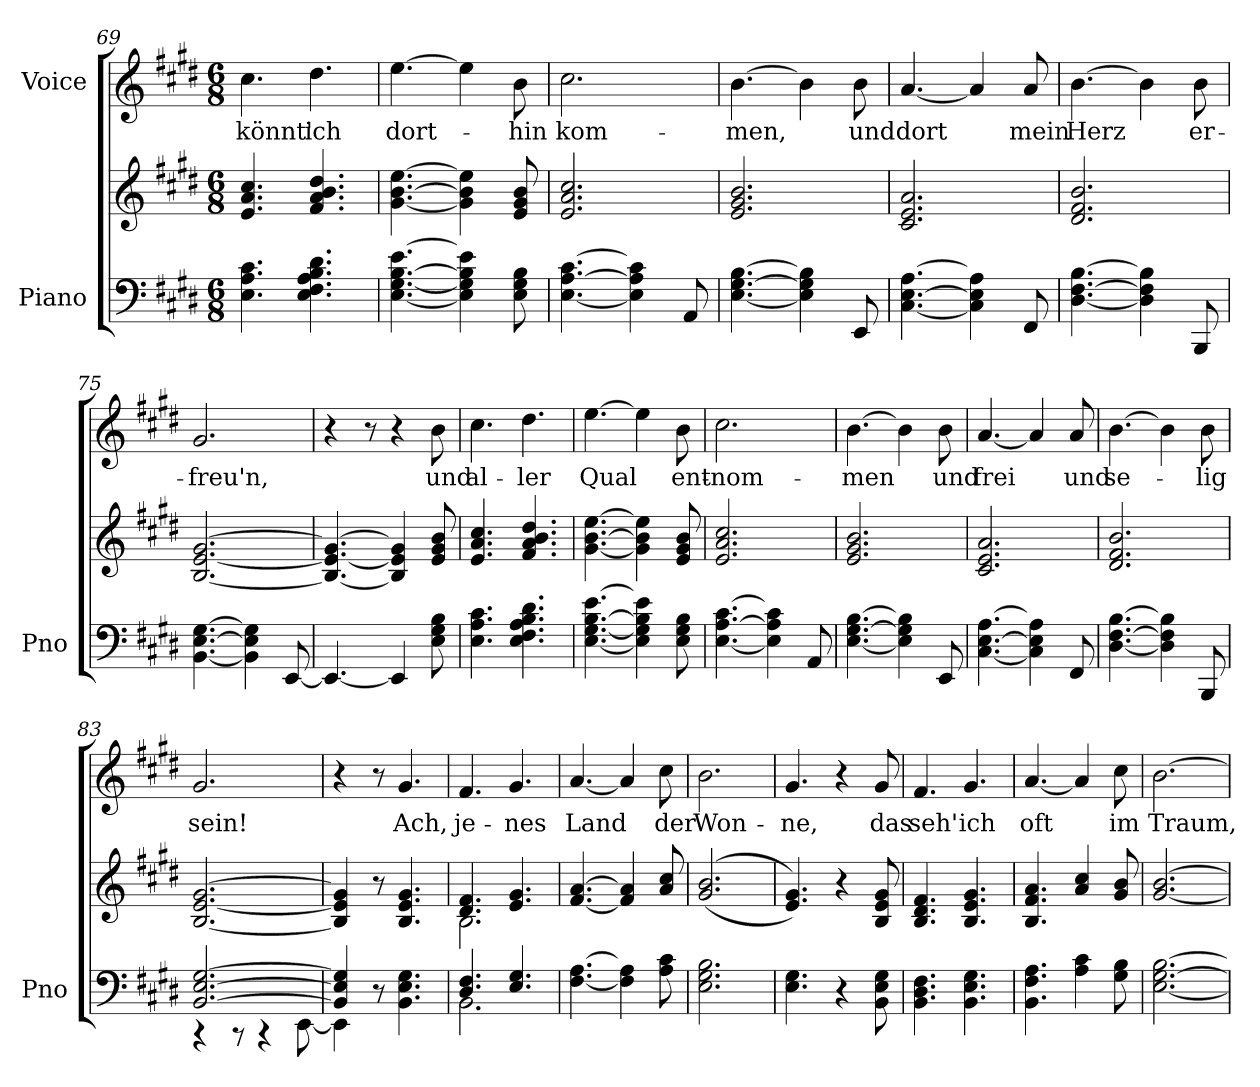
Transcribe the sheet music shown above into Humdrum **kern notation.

**kern	**kern	**kern	**text
*part2	*part2	*part1	*part1
*staff3	*staff2	*staff1	*staff1
*I"Piano	*	*I"Voice	*
*I'Pno	*	*	*
*clefF4	*clefG2	*clefG2	*
*k[f#c#g#d#]	*k[f#c#g#d#]	*k[f#c#g#d#]	*
*M6/8	*M6/8	*M6/8	*
=69	=69	=69	=69
4.E\ 4.A\ 4.c#\	4.e/ 4.a/ 4.cc#/	4.cc#\	könnt'
4.E\ 4.F#\ 4.A\ 4.B\ 4.d#\	4.f#/ 4.a/ 4.b/ 4.dd#/	4.dd#\	ich
=70	=70	=70	=70
[4.E\ [<4.G#\ [4.B\ [4.e\	[4.g#\ [<4.b\ [4.ee\	[4.ee\	dort-
4E\] 4G#\] 4B\] 4e\]	4g#\] 4b\] 4ee\]	4ee\]	.
8E\ 8G#\ 8B\	8e/ 8g#/ 8b/	8b\	hin
=71	=71	=71	=71
[4.E\ [<4.A\ [4.c#\	2.e/ 2.a/ 2.cc#/	2.cc#\	kom-
4E\] 4A\] 4c#\]	.	.	.
8AA/	.	.	.
=72	=72	=72	=72
[4.E\ [<4.G#\ [4.B\	2.e/ 2.g#/ 2.b/	[4.b\	-men,
4E\] 4G#\] 4B\]	.	4b\]	.
8EE/	.	8b\	und
=73	=73	=73	=73
[4.C#\ [<4.E\ [4.A\	2.c#/ 2.e/ 2.a/	[4.a/	dort
4C#\] 4E\] 4A\]	.	4a/]	.
8FF#/	.	8a/	mein
=74	=74	=74	=74
[4.D#\ [<4.F#\ [4.B\	2.d#/ 2.f#/ 2.b/	[4.b\	Herz
4D#\] 4F#\] 4B\]	.	4b\]	.
8BBB/	.	8b\	er-
=75	=75	=75	=75
[4.BB\ [4.E\ [4.G#\	[2.B/ [>2.e/ [2.g#/	2.g#/	-freu'n,
4BB\] 4E\] 4G#\]	.	.	.
[8EE/	.	.	.
=76	=76	=76	=76
4.EE/_	4.B/_ 4.e/_ 4.g#/_	4r	.
.	.	8r	.
4EE/]	4B/] 4e/] 4g#/]	4r	.
8E\ 8G#\ 8B\	8e/ 8g#/ 8b/	8b\	und
=77	=77	=77	=77
4.E\ 4.A\ 4.c#\	4.e/ 4.a/ 4.cc#/	4.cc#\	al-
4.E\ 4.F#\ 4.A\ 4.B\ 4.d#\	4.f#/ 4.a/ 4.b/ 4.dd#/	4.dd#\	-ler
=78	=78	=78	=78
[4.E\ [<4.G#\ [4.B\ [4.e\	[4.g#\ [4.b\ [4.ee\	[4.ee\	Qual
4E\] 4G#\] 4B\] 4e\]	4g#\] 4b\] 4ee\]	4ee\]	.
8E\ 8G#\ 8B\	8e/ 8g#/ 8b/	8b\	ent-
=79	=79	=79	=79
[4.E\ [<4.A\ [4.c#\	2.e/ 2.a/ 2.cc#/	2.cc#\	-nom-
4E\] 4A\] 4c#\]	.	.	.
8AA/	.	.	.
=80	=80	=80	=80
[4.E\ [4.G#\ [4.B\	2.e/ 2.g#/ 2.b/	[4.b\	-men
4E\] 4G#\] 4B\]	.	4b\]	.
8EE/	.	8b\	und
=81	=81	=81	=81
[4.C#\ [4.E\ [4.A\	2.c#/ 2.e/ 2.a/	[4.a/	frei
4C#\] 4E\] 4A\]	.	4a/]	.
8FF#/	.	8a/	und
=82	=82	=82	=82
[4.D#\ [4.F#\ [4.B\	2.d#/ 2.f#/ 2.b/	[4.b\	se-
4D#\] 4F#\] 4B\]	.	4b\]	.
8BBB/	.	8b\	lig
=83	=83	=83	=83
*^	*	*	*
[2.BB/ [2.E/ [2.G#/	4r	[2.B/ [>2.e/ [2.g#/	2.g#/	sein!
.	8r	.	.	.
.	4r	.	.	.
.	[8EE\	.	.	.
=84	=84	=84	=84	=84
4BB/] 4E/] 4G#/]	4EE\]	4B/] 4e/] 4g#/]	4r	.
8r	8ryy	8r	8r	.
4.BB\ 4.E\ 4.G#\	4.ryy	4.B/ 4.e/ 4.g#/	4.g#/	Ach,
=85	=85	=85	=85	=85
*	*	*^	*	*
4.D#/ 4.F#/	2.BB\	4.d#/ 4.f#/	2.B\	4.f#/	je-
4.E/ 4.G#/	.	4.e/ 4.g#/	.	4.g#/	-nes
*v	*v	*	*	*	*
*	*v	*v	*	*
=86	=86	=86	=86
[4.F#\ [4.A\	[4.f#/ [4.a/	[4.a/	Land
4F#\] 4A\]	4f#/] 4a/]	4a/]	.
8A\ 8c#\	8a/ 8cc#/	8cc#\	der
=87	=87	=87	=87
2.E\ 2.G#\ 2.B\	((>2.g#/ 2.b/	2.b\	Won-
=88	=88	=88	=88
4.E\ 4.G#\	4.e/ 4.g#/))	4.g#/	-ne,
4r	4r	4r	.
8BB\ 8E\ 8G#\	8B/ 8e/ 8g#/	8g#/	das
=89	=89	=89	=89
4.BB\ 4.D#\ 4.F#\	4.B/ 4.d#/ 4.f#/	4.f#/	seh'
4.BB\ 4.E\ 4.G#\	4.B/ 4.e/ 4.g#/	4.g#/	ich
=90	=90	=90	=90
4.BB\ 4.F#\ 4.A\	4.B/ 4.f#/ 4.a/	[4.a/	oft
4A\ 4c#\	4a/ 4cc#/	4a/]	.
8G#\ 8B\	8g#/ 8b/	8cc#\	im
=91	=91	=91	=91
[2.E\ [2.G#\ [2.B\	[2.g#/ [2.b/	[2.b\	Traum,
=	=	=	=
*-	*-	*-	*-
